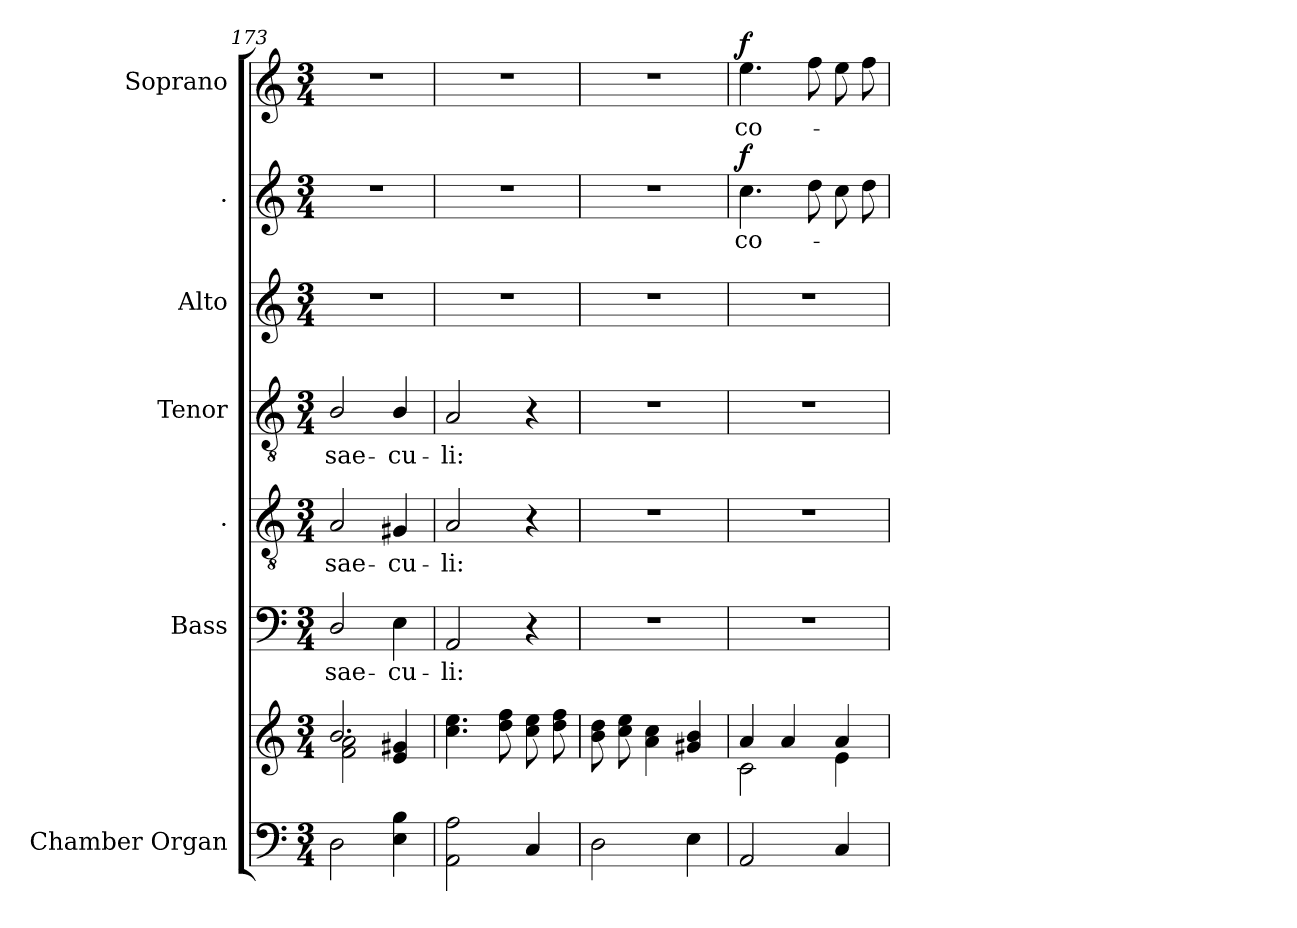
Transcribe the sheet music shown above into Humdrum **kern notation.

**kern	**kern	**kern	**text	**kern	**text	**kern	**text	**kern	**kern	**text	**dynam	**kern	**text	**dynam
*part7	*part7	*part6	*part6	*part5	*part5	*part4	*part4	*part3	*part2	*part2	*part2	*part1	*part1	*part1
*staff8	*staff7	*staff6	*staff6	*staff5	*staff5	*staff4	*staff4	*staff3	*staff2	*staff2	*staff2	*staff1	*staff1	*staff1
*I"Chamber  Organ	*	*I"Bass	*	*I".	*	*I"Tenor	*	*I"Alto	*I".	*	*	*I"Soprano	*	*
*I'Org.	*	*I'B.	*	*	*	*I'T.	*	*I'A.	*	*	*	*I'S.	*	*
*clefF4	*clefG2	*clefF4	*	*clefGv2	*	*clefGv2	*	*clefG2	*clefG2	*	*	*clefG2	*	*
*	*	*	*	*ITrd7c12	*	*ITrd7c12	*	*	*	*	*	*	*	*
*k[]	*k[]	*k[]	*	*k[]	*	*k[]	*	*k[]	*k[]	*	*	*k[]	*	*
*C:	*C:	*C:	*	*C:	*	*C:	*	*C:	*C:	*	*	*C:	*	*
*M3/4	*M3/4	*M3/4	*	*M3/4	*	*M3/4	*	*M3/4	*M3/4	*	*	*M3/4	*	*
=173	=173	=173	=173	=173	=173	=173	=173	=173	=173	=173	=173	=173	=173	=173
*	*^	*	*	*	*	*	*	*	*	*	*	*	*	*
!	!	!	!	!LO:LY:b:color=#000000	!	!	!	!	!	!	!	!	!	!	!
!	!	!	!	!	!	!LO:LY:b:color=#000000	!	!	!	!	!	!	!	!	!
!	!	!	!	!	!	!	!	!LO:LY:b:color=#000000	!LO:N:vis=1	!LO:N:vis=1	!	!	!LO:N:vis=1	!	!
2Di\	2.bi/	2fi\ 2ai	2Di/	sae-	2AAi/	sae-	2BBi/	sae-	2.r	2.r	.	.	2.r	.	.
!	!	!	!	!LO:LY:b:color=#000000	!	!	!	!	!	!	!	!	!	!	!
!	!	!	!	!	!	!LO:LY:b:color=#000000	!	!	!	!	!	!	!	!	!
!	!	!	!	!	!	!	!	!LO:LY:b:color=#000000	!	!	!	!	!	!	!
4Ei\ 4Bi	.	4ei/ 4g#Xi	4Ei\	-cu-	4GG#Xi/	-cu-	4BBi/	-cu-	.	.	.	.	.	.	.
*	*v	*v	*	*	*	*	*	*	*	*	*	*	*	*	*
=174	=174	=174	=174	=174	=174	=174	=174	=174	=174	=174	=174	=174	=174	=174
*	*^	*	*	*	*	*	*	*	*	*	*	*	*	*
!	!	!	!	!LO:LY:b:color=#000000	!	!	!	!	!	!	!	!	!	!	!
*	*v	*v	*	*	*	*	*	*	*	*	*	*	*	*	*
*	*^	*	*	*	*	*	*	*	*	*	*	*	*	*
!	!	!	!	!	!	!LO:LY:b:color=#000000	!	!	!	!	!	!	!	!	!
*	*v	*v	*	*	*	*	*	*	*	*	*	*	*	*	*
*	*^	*	*	*	*	*	*	*	*	*	*	*	*	*
!	!	!	!	!	!	!	!	!LO:LY:b:color=#000000	!LO:N:vis=1	!LO:N:vis=1	!	!	!LO:N:vis=1	!	!
*	*v	*v	*	*	*	*	*	*	*	*	*	*	*	*	*
2AAi\ 2Ai	4.cci\ 4.eei	2AAi/	-li:	2AAi/	-li:	2AAi/	-li:	2.r	2.r	.	.	2.r	.	.
.	8ddi\ 8ffi	.	.	.	.	.	.	.	.	.	.	.	.	.
4Ci/	8cci\ 8eei	4r	.	4r	.	4r	.	.	.	.	.	.	.	.
.	8ddi\ 8ffi	.	.	.	.	.	.	.	.	.	.	.	.	.
=175	=175	=175	=175	=175	=175	=175	=175	=175	=175	=175	=175	=175	=175	=175
!	!	!LO:N:vis=1	!	!LO:N:vis=1	!	!LO:N:vis=1	!	!LO:N:vis=1	!LO:N:vis=1	!	!	!LO:N:vis=1	!	!
2Di\	8bi\ 8ddi	2.r	.	2.r	.	2.r	.	2.r	2.r	.	.	2.r	.	.
.	8cci\ 8eei	.	.	.	.	.	.	.	.	.	.	.	.	.
.	4ai\ 4cci	.	.	.	.	.	.	.	.	.	.	.	.	.
4Ei\	4g#Xi/ 4bi	.	.	.	.	.	.	.	.	.	.	.	.	.
=176	=176	=176	=176	=176	=176	=176	=176	=176	=176	=176	=176	=176	=176	=176
*	*^	*	*	*	*	*	*	*	*	*	*	*	*	*
!	!	!	!LO:N:vis=1	!	!LO:N:vis=1	!	!LO:N:vis=1	!	!LO:N:vis=1	!	!	!	!	!	!
!	!	!	!	!	!	!	!	!	!	!	!LO:LY:b:color=#000000	!	!	!	!
!	!	!	!	!	!	!	!	!	!	!	!	!	!	!LO:LY:b:color=#000000	!
2AAi/	4ai/	2ci\	2.r	.	2.r	.	2.r	.	2.r	4.cci\	co-	f	4.eei\	co-	f
.	4ai/	.	.	.	.	.	.	.	.	.	.	.	.	.	.
.	.	.	.	.	.	.	.	.	.	8ddi\	.	.	8ffi\	.	.
4Ci/	4ai/	4ei\	.	.	.	.	.	.	.	8cci\	.	.	8eei\	.	.
.	.	.	.	.	.	.	.	.	.	8ddi\	.	.	8ffi\	.	.
*	*v	*v	*	*	*	*	*	*	*	*	*	*	*	*	*
=	=	=	=	=	=	=	=	=	=	=	=	=	=	=
*-	*-	*-	*-	*-	*-	*-	*-	*-	*-	*-	*-	*-	*-	*-
